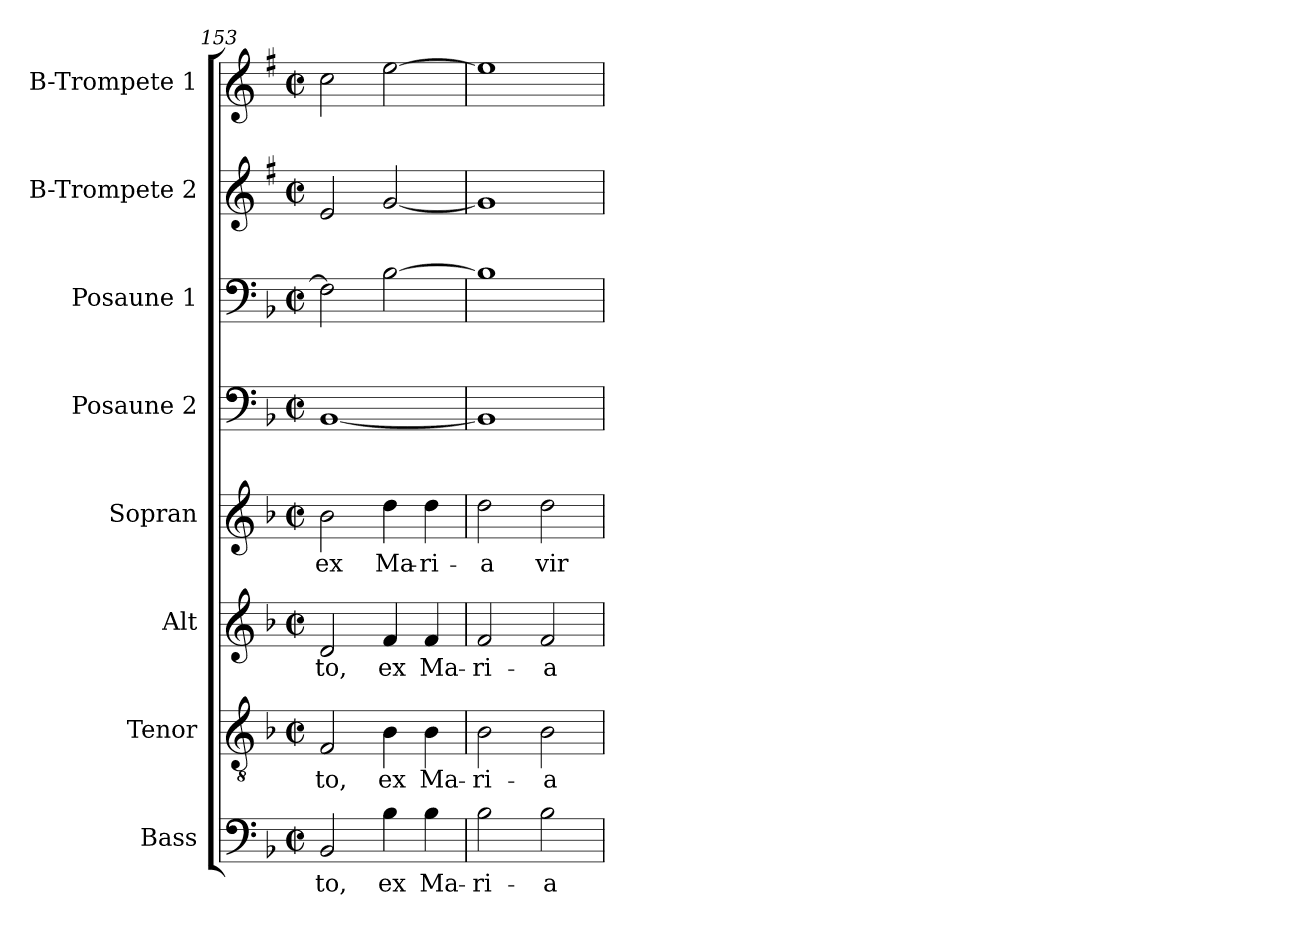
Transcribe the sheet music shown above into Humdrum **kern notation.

**kern	**text	**kern	**text	**kern	**text	**kern	**text	**kern	**kern	**kern	**kern
*part8	*part8	*part7	*part7	*part6	*part6	*part5	*part5	*part4	*part3	*part2	*part1
*staff8	*staff8	*staff7	*staff7	*staff6	*staff6	*staff5	*staff5	*staff4	*staff3	*staff2	*staff1
*I"Bass	*	*I"Tenor	*	*I"Alt	*	*I"Sopran	*	*I"Posaune 2	*I"Posaune 1	*I"B-Trompete 2	*I"B-Trompete 1
*I'B.	*	*I'T.	*	*I'A.	*	*I'S.	*	*I'Pos. 2	*I'Pos. 1	*I'B Trp. 2	*I'B Trp. 1
*clefF4	*	*clefGv2	*	*clefG2	*	*clefG2	*	*clefF4	*clefF4	*clefG2	*clefG2
*	*	*	*	*	*	*	*	*	*	*ITrd1c2	*ITrd1c2
*k[b-]	*	*k[b-]	*	*k[b-]	*	*k[b-]	*	*k[b-]	*k[b-]	*k[b-]	*k[b-]
*F:	*	*F:	*	*F:	*	*F:	*	*F:	*F:	*F:	*F:
*M2/2	*	*M2/2	*	*M2/2	*	*M2/2	*	*M2/2	*M2/2	*M2/2	*M2/2
*met(c|)	*	*met(c|)	*	*met(c|)	*	*met(c|)	*	*met(c|)	*met(c|)	*met(c|)	*met(c|)
=153	=153	=153	=153	=153	=153	=153	=153	=153	=153	=153	=153
!	!LO:LY:b	!	!LO:LY:b	!	!LO:LY:b	!	!LO:LY:b	!	!	!	!
2BB-/	-to,	2F/	-to,	2d/	-to,	2b-\	ex	[1BB-	2F\]	2d/	2b-\
!	!LO:LY:b	!	!LO:LY:b	!	!LO:LY:b	!	!LO:LY:b	!	!	!	!
4B-\	ex	4B-\	ex	4f/	ex	4dd\	Ma-	.	[2B-\	[2f/	[2dd\
!	!LO:LY:b	!	!LO:LY:b	!	!LO:LY:b	!	!LO:LY:b	!	!	!	!
4B-\	Ma-	4B-\	Ma-	4f/	Ma-	4dd\	-ri-	.	.	.	.
=154	=154	=154	=154	=154	=154	=154	=154	=154	=154	=154	=154
!	!LO:LY:b	!	!LO:LY:b	!	!LO:LY:b	!	!LO:LY:b	!	!	!	!
2B-\	-ri-	2B-\	-ri-	2f/	-ri-	2dd\	-a	1BB-]	1B-]	1f]	1dd]
!	!LO:LY:b	!	!LO:LY:b	!	!LO:LY:b	!	!LO:LY:b	!	!	!	!
2B-\	-a	2B-\	-a	2f/	-a	2dd\	vir-	.	.	.	.
=	=	=	=	=	=	=	=	=	=	=	=
*-	*-	*-	*-	*-	*-	*-	*-	*-	*-	*-	*-
